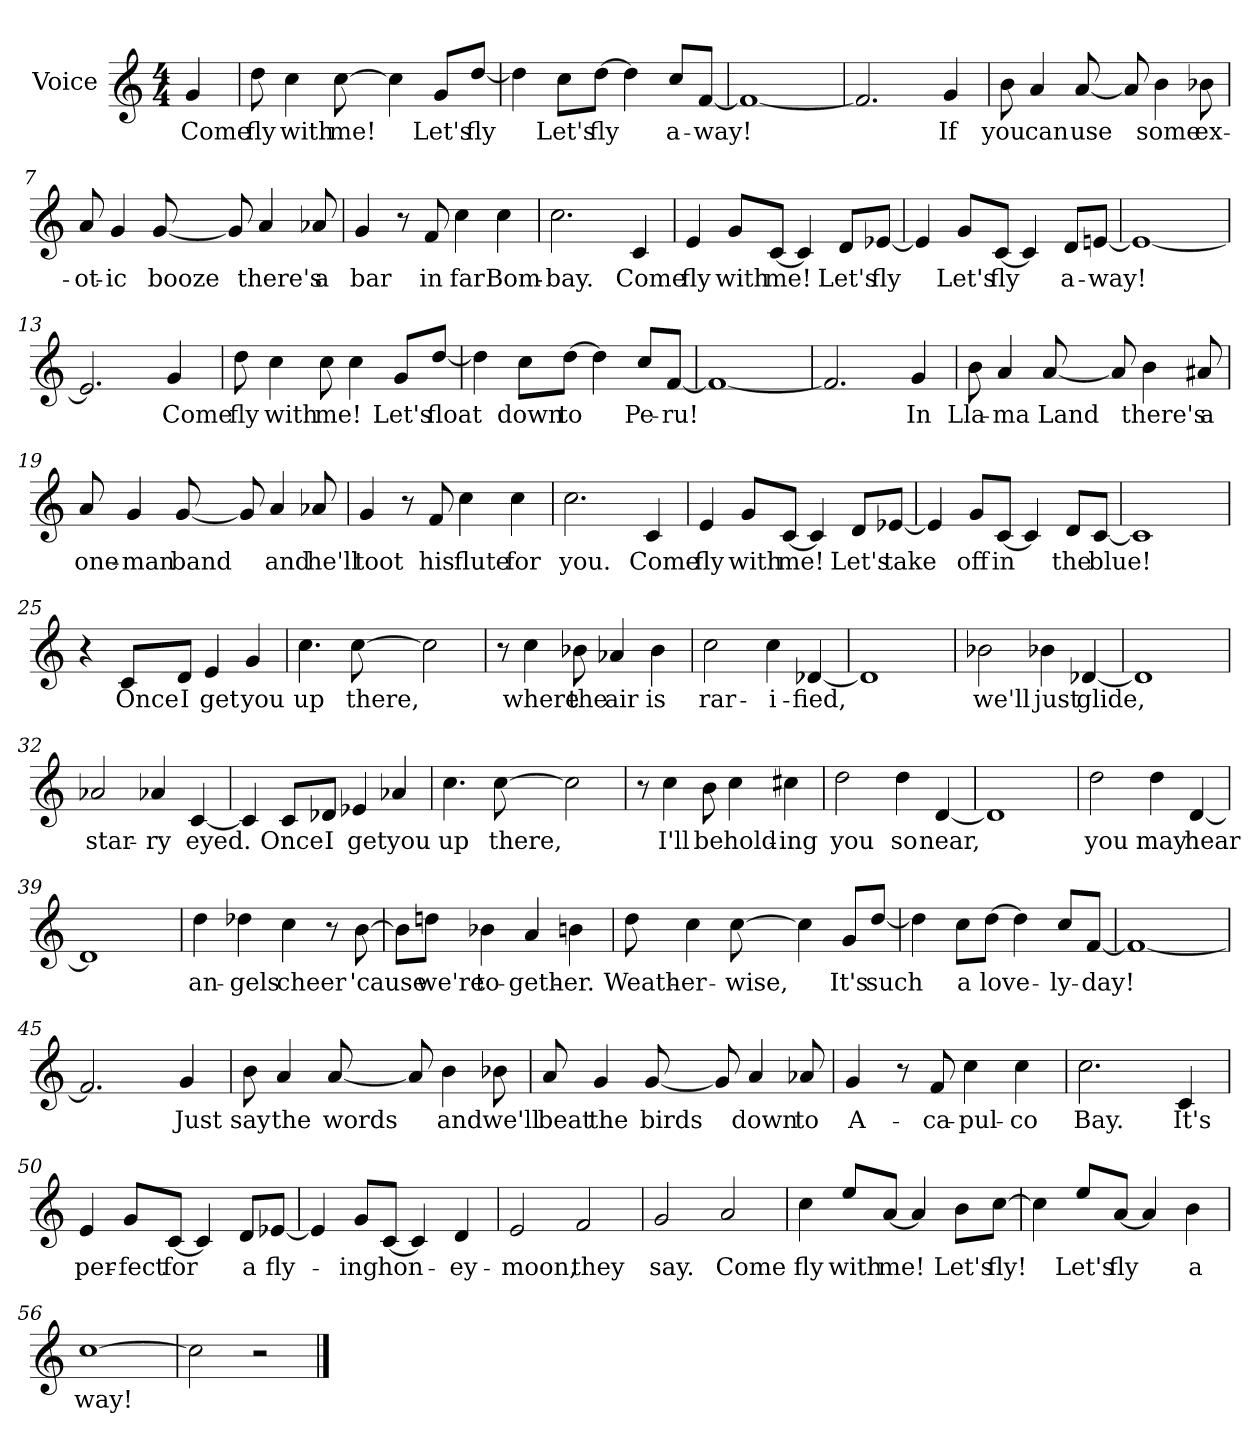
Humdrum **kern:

**kern	**text
*part1	*part1
*staff1	*staff1
*I"Voice	*
*clefG2	*
*k[]	*
*C:	*
*M4/4	*
=1	=1
4g/	Come
=2	=2
8dd\	fly
4cc\	with
[8cc\	me!
4cc\]	.
8g/L	Let's
[8dd\J	fly
=3	=3
4dd\]	.
8cc\L	Let's
[8dd\J	fly
4dd\]	.
8cc\L	a-
[8f/J	-way!
=4	=4
1f_	.
=5	=5
2.f/]	.
4g/	If
=6	=6
8b\	you
4a/	can
[8a/	use
8a/]	.
4b\	some
8b-X\	ex-
=7	=7
8a/	-ot-
4g/	-ic
[8g/	booze
8g/]	.
4a/	there's
8a-X/	a
!!LO:LB:g=z
=8	=8
4g/	bar
8r	.
8f/	in
4cc\	far
4cc\	Bom-
=9	=9
2.cc\	-bay.
4c/	Come
=10	=10
4e/	fly
8g/L	with
[8c/J	me!
4c/]	.
8d/L	Let's
[8e-X/J	fly
=11	=11
4e-/]	.
8g/L	Let's
[8c/J	fly
4c/]	.
8d/L	a-
[8en/J	-way!
=12	=12
1e_	.
=13	=13
2.e/]	.
4g/	Come
!!LO:LB:g=z
=14	=14
8dd\	fly
4cc\	with
8cc\	me!
4cc\	.
8g/L	Let's
[8dd\J	float
=15	=15
4dd\]	.
8cc\L	down
[8dd\J	to
4dd\]	.
8cc\L	Pe-
[8f/J	-ru!
=16	=16
1f_	.
=17	=17
2.f/]	.
4g/	In
=18	=18
8b\	Lla-
4a/	-ma
[8a/	Land
8a/]	.
4b\	there's
8a#X/	a
=19	=19
8a/	one-
4g/	-man
[8g/	band
8g/]	.
4a/	and
8a-X/	he'll
!!LO:LB:g=z
=20	=20
4g/	toot
8r	.
8f/	his
4cc\	flute
4cc\	for
=21	=21
2.cc\	you.
4c/	Come
=22	=22
4e/	fly
8g/L	with
[8c/J	me!
4c/]	.
8d/L	Let's
[8e-X/J	take
=23	=23
4e-/]	.
8g/L	off
[8c/J	in
4c/]	.
8d/L	the
[8c/J	blue!
=24	=24
1c]	.
!!LO:LB:g=z
=25	=25
4r	.
8c/L	Once
8d/J	I
4e/	get
4g/	you
=26	=26
4.cc\	up
[8cc\	there,
2cc\]	.
=27	=27
8r	.
4cc\	where
8b-X\	the
4a-X/	air
4b-\	is
=28	=28
2cc\	rar-
4cc\	-i-
[4d-X/	-fied,
=29	=29
1d-]	.
!!LO:LB:g=z
=30	=30
2b-X\	we'll
4b-X\	just
[4d-X/	glide,
=31	=31
1d-]	.
=32	=32
2a-X/	star-
4a-X/	-ry
[4c/	eyed.
=33	=33
4c/]	.
8c/L	Once
8d-X/J	I
4e-X/	get
4a-X/	you
=34	=34
4.cc\	up
[8cc\	there,
2cc\]	.
!!LO:LB:g=z
=35	=35
8r	.
4cc\	I'll
8b\	be
4cc\	hold-
4cc#X\	-ing
=36	=36
2dd\	you
4dd\	so
[4d/	near,
=37	=37
1d]	.
=38	=38
2dd\	you
4dd\	may
[4d/	hear
=39	=39
1d]	.
=40	=40
4dd\	an-
4dd-X\	-gels
4cc\	cheer
8r	.
[8b\	'cause
!!LO:LB:g=z
=41	=41
8b\L]	.
8ddn\J	we're
4b-X\	to-
4a/	-geth-
4bn\	er.
=42	=42
8dd\	Weath-
4cc\	-er-
[8cc\	-wise,
4cc\]	.
8g/L	It's
[8dd\J	such
=43	=43
4dd\]	.
8cc\L	a
[8dd\J	love-
4dd\]	.
8cc\L	-ly-
[8f/J	-day!
=44	=44
1f_	.
=45	=45
2.f/]	.
4g/	Just
!!LO:LB:g=z
=46	=46
8b\	say
4a/	the
[8a/	words
8a/]	.
4b\	and
8b-X\	we'll
=47	=47
8a/	beat
4g/	the
[8g/	birds
8g/]	.
4a/	down
8a-X/	to
=48	=48
4g/	A-
8r	.
8f/	-ca-
4cc\	-pul-
4cc\	-co
=49	=49
2.cc\	Bay.
4c/	It's
!!LO:LB:g=z
=50	=50
4e/	per-
8g/L	-fect
[8c/J	for
4c/]	.
8d/L	a
[8e-X/J	fly-
=51	=51
4e-/]	.
8g/L	-ing
[8c/J	hon-
4c/]	.
4d/	-ey-
=52	=52
2e/	-moon,
2f/	they
=53	=53
2g/	say.
2a/	Come
!!LO:LB:g=z
=54	=54
4cc\	fly
8ee\L	with
[8a/J	me!
4a/]	.
8b\L	Let's
[8cc\J	fly!
=55	=55
4cc\]	.
8ee\L	Let's
[8a/J	fly
4a/]	.
4b\	a
=56	=56
[1cc	way!
=57	=57
2cc\]	.
2r	.
==	==
*-	*-
